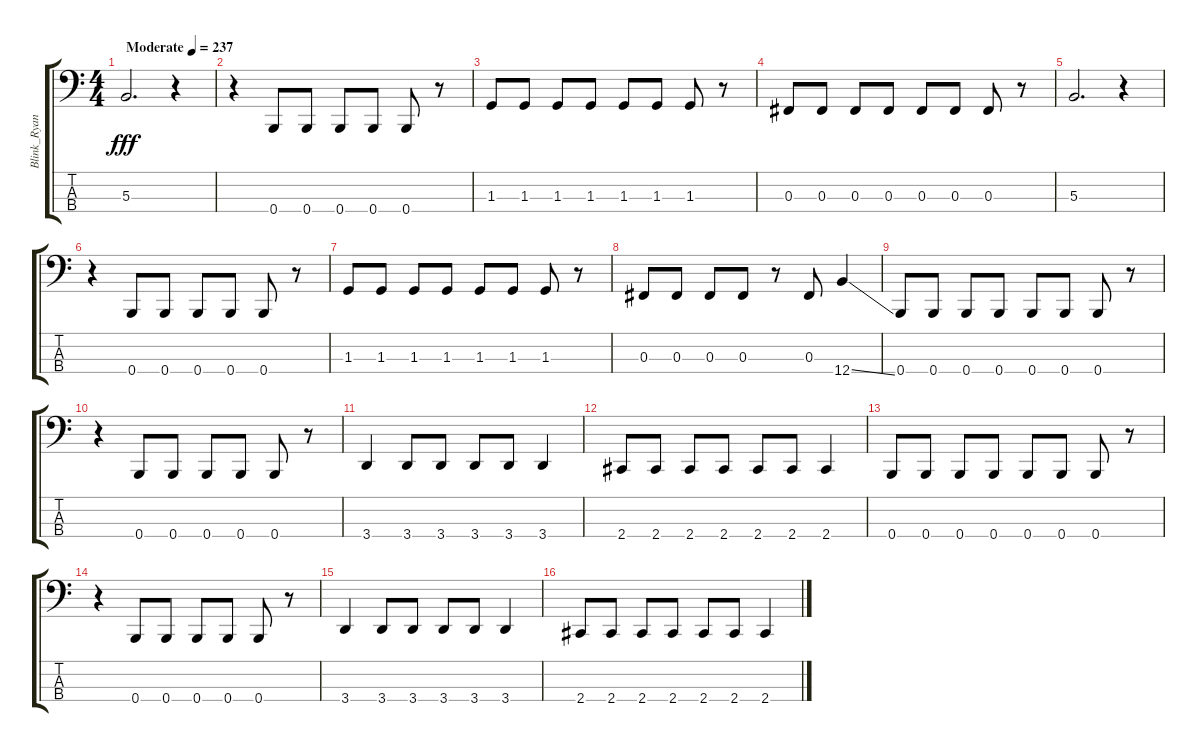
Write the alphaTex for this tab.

\track ("Blink_Ryan" "Blink_Ryan") {instrument electricbasspick}
\staff {score tabs}
\tuning (E2 B1 Gb1 B0) {hide}
\ts (4 4)
\tempo (237 "Moderate")
\clef f4
\ks c
5.3.2{d dy fff instrument electricbasspick} r.4 |
r.4 0.4.8 0.4.8 0.4.8 0.4.8 0.4.8 r.8 |
1.3.8 1.3.8 1.3.8 1.3.8 1.3.8 1.3.8 1.3.8 r.8 |
0.3.8 0.3.8 0.3.8 0.3.8 0.3.8 0.3.8 0.3.8 r.8 |
5.3.2{d} r.4 |
r.4 0.4.8 0.4.8 0.4.8 0.4.8 0.4.8 r.8 |
1.3.8 1.3.8 1.3.8 1.3.8 1.3.8 1.3.8 1.3.8 r.8 |
0.3.8 0.3.8 0.3.8 0.3.8 r.8 0.3.8 12.4{ss}.4 |
0.4.8 0.4.8 0.4.8 0.4.8 0.4.8 0.4.8 0.4.8 r.8 |
r.4 0.4.8 0.4.8 0.4.8 0.4.8 0.4.8 r.8 |
3.4.4 3.4.8 3.4.8 3.4.8 3.4.8 3.4.4 |
2.4.8 2.4.8 2.4.8 2.4.8 2.4.8 2.4.8 2.4.4 |
0.4.8 0.4.8 0.4.8 0.4.8 0.4.8 0.4.8 0.4.8 r.8 |
r.4 0.4.8 0.4.8 0.4.8 0.4.8 0.4.8 r.8 |
3.4.4 3.4.8 3.4.8 3.4.8 3.4.8 3.4.4 |
2.4.8 2.4.8 2.4.8 2.4.8 2.4.8 2.4.8 2.4.4
